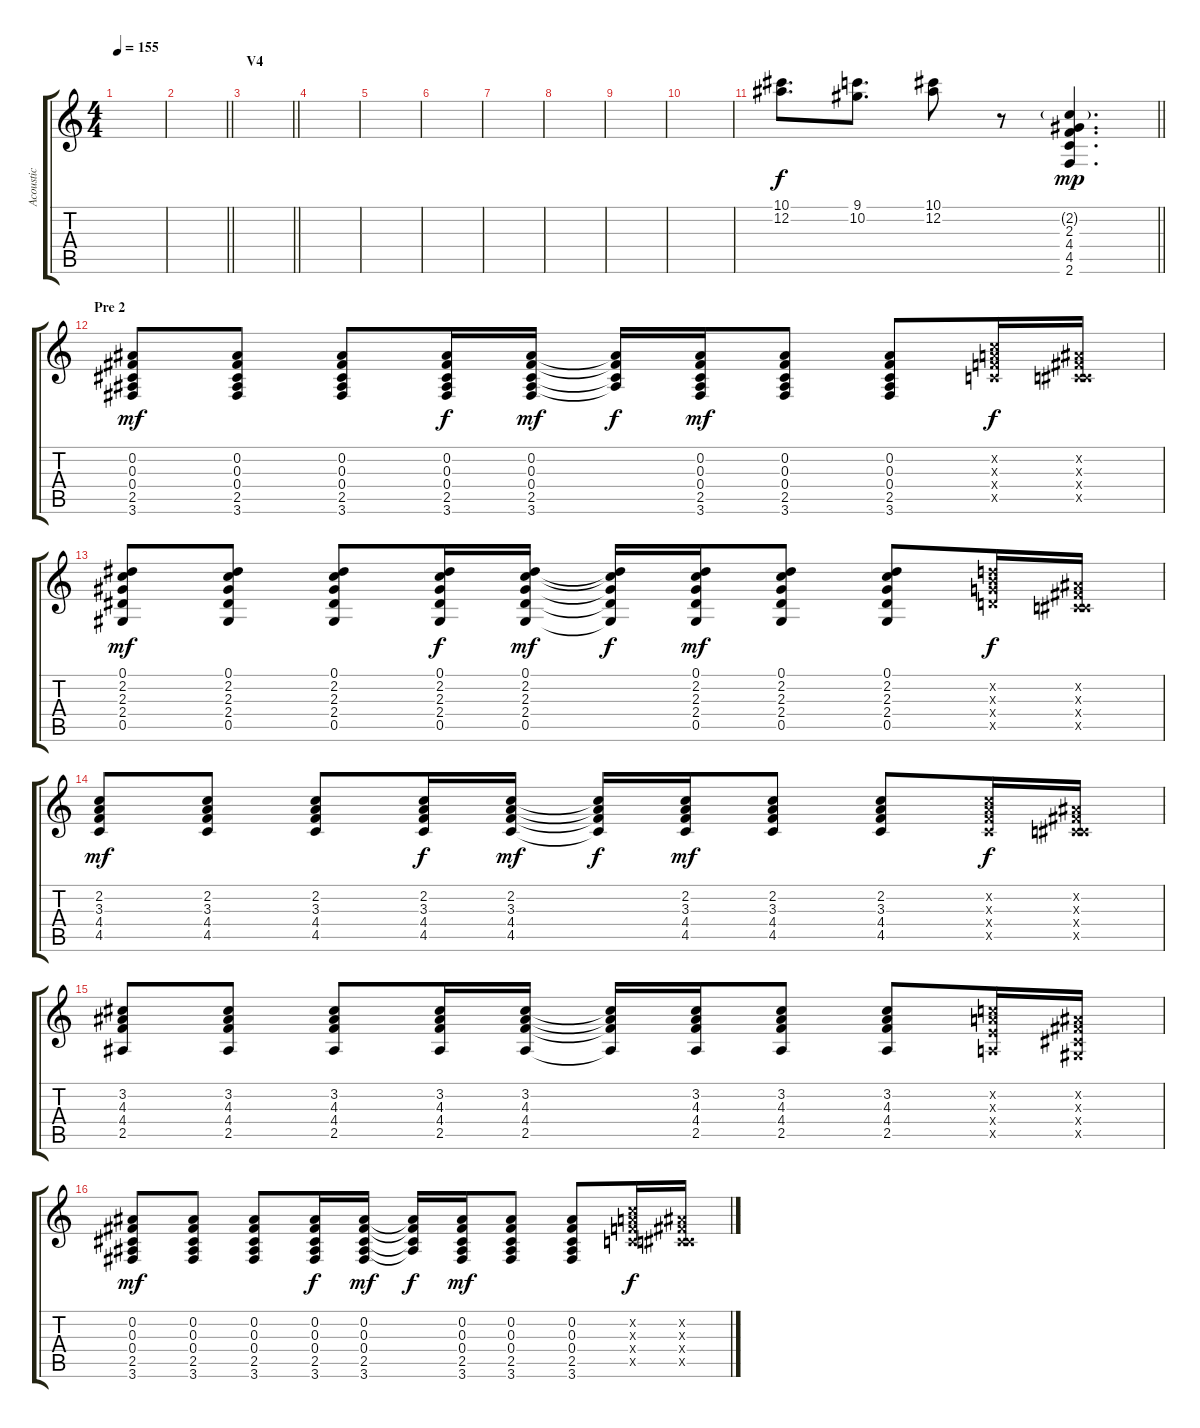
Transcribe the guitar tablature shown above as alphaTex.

\track ("Acoustic" "Acoustic") {instrument acousticguitarsteel}
\staff {score tabs}
\tuning (Eb4 Bb3 Gb3 Db3 Ab2 Eb2) {hide}
\ts (4 4)
\tempo 155
\clef g2
\ks c
|
\barLineRight lightlight
|
\section ("" "V4")
\barLineRight lightlight
|
|
|
|
|
|
|
|
\barLineRight lightlight
(10.1 12.2).8{d volume 6} (9.1 10.2).8{d} (10.1 12.2).8 r.8 (2.2{g} 2.3 4.4 4.5 2.6).4{d dy mp} |
\section ("" "Pre 2")
(0.2 0.3 0.4 2.5 3.6).8{dy mf} (0.2 0.3 0.4 2.5 3.6).8 (0.2 0.3 0.4 2.5 3.6).8 (0.2 0.3 0.4 2.5 3.6).16{dy f} (0.2 0.3 0.4 2.5 3.6).16{dy mf} (0.2{t} 0.3{t} 0.4{t} 2.5{t}).16{dy f} (0.2 0.3 0.4 2.5 3.6).16{dy mf} (0.2 0.3 0.4 2.5 3.6).8 (0.2 0.3 0.4 2.5 3.6).8 (2.2{x} 3.3{x} 4.4{x} 4.5{x}).16{dy f} (0.2{x} 0.3{x} 0.4{x} 4.5{x}).16 |
(0.1 2.2 2.3 2.4 0.5).8{dy mf} (0.1 2.2 2.3 2.4 0.5).8 (0.1 2.2 2.3 2.4 0.5).8 (0.1 2.2 2.3 2.4 0.5).16{dy f} (0.1 2.2 2.3 2.4 0.5).16{dy mf} (0.1{t} 2.2{t} 2.3{t} 2.4{t} 0.5{t}).16{dy f} (0.1 2.2 2.3 2.4 0.5).16{dy mf} (0.1 2.2 2.3 2.4 0.5).8 (0.1 2.2 2.3 2.4 0.5).8 (4.2{x} 5.3{x} 6.4{x} 6.5{x}).16{dy f} (0.2{x} 0.3{x} 0.4{x} 4.5{x}).16 |
(2.2 3.3 4.4 4.5).8{dy mf} (2.2 3.3 4.4 4.5).8 (2.2 3.3 4.4 4.5).8 (2.2 3.3 4.4 4.5).16{dy f} (2.2 3.3 4.4 4.5).16{dy mf} (2.2{t} 3.3{t} 4.4{t} 4.5{t}).16{dy f} (2.2 3.3 4.4 4.5).16{dy mf} (2.2 3.3 4.4 4.5).8 (2.2 3.3 4.4 4.5).8 (2.2{x} 3.3{x} 4.4{x} 4.5{x}).16{dy f} (0.2{x} 0.3{x} 0.4{x} 4.5{x}).16 |
(3.2 4.3 4.4 2.5).8 (3.2 4.3 4.4 2.5).8 (3.2 4.3 4.4 2.5).8 (3.2 4.3 4.4 2.5).16 (3.2 4.3 4.4 2.5).16 (3.2{t} 4.3{t} 4.4{t} 2.5{t}).16 (3.2 4.3 4.4 2.5).16 (3.2 4.3 4.4 2.5).8 (3.2 4.3 4.4 2.5).8 (2.2{x} 3.3{x} 3.4{x} 1.5{x}).16 (0.2{x} 0.3{x} 0.4{x} 0.5{x}).16 |
(0.2 0.3 0.4 2.5 3.6).8{dy mf} (0.2 0.3 0.4 2.5 3.6).8 (0.2 0.3 0.4 2.5 3.6).8 (0.2 0.3 0.4 2.5 3.6).16{dy f} (0.2 0.3 0.4 2.5 3.6).16{dy mf} (0.2{t} 0.3{t} 0.4{t} 2.5{t}).16{dy f} (0.2 0.3 0.4 2.5 3.6).16{dy mf} (0.2 0.3 0.4 2.5 3.6).8 (0.2 0.3 0.4 2.5 3.6).8 (2.2{x} 3.3{x} 4.4{x} 4.5{x}).16{dy f} (0.2{x} 0.3{x} 0.4{x} 4.5{x}).16
